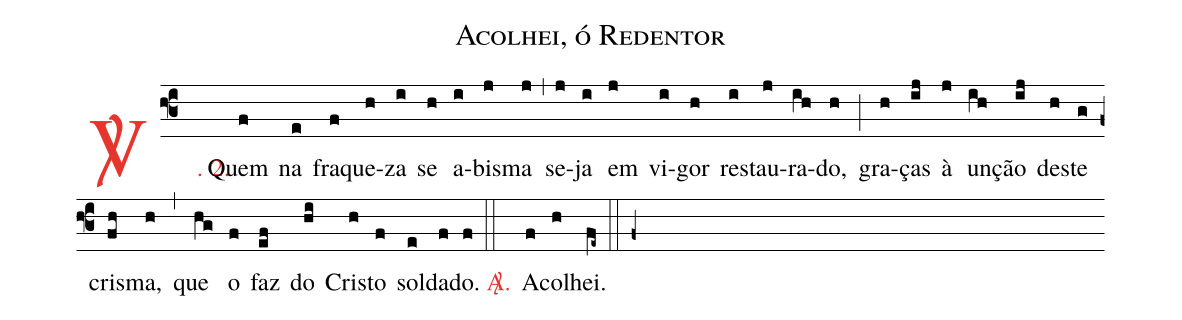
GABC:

name: Acolhei, ó Redentor;
%%
(f3)

<c><sp>V/</sp>. 2.</c>() Quem(f) na(e) fra(f)que(h)za(i) se(h) a(i)bis(j)ma(j) (,) se(j)ja(i) em(j) vi(i)gor(h) res(i)tau(j)ra(ih)do,(h) (;) gra(h)ças(ij) à(j) un(ih)ção(ij) des(h)te(g) cris(fh)ma,(h) (,) que(hg) o(f) faz(ef) do(hi) Cris(h)to(f) sol(e)da(f)do.(f)

(::)

<nlba><c><sp>A/</sp>.</c>() A</nlba>(f)co(h)lhei.(fe~)

(::)

(f+)
